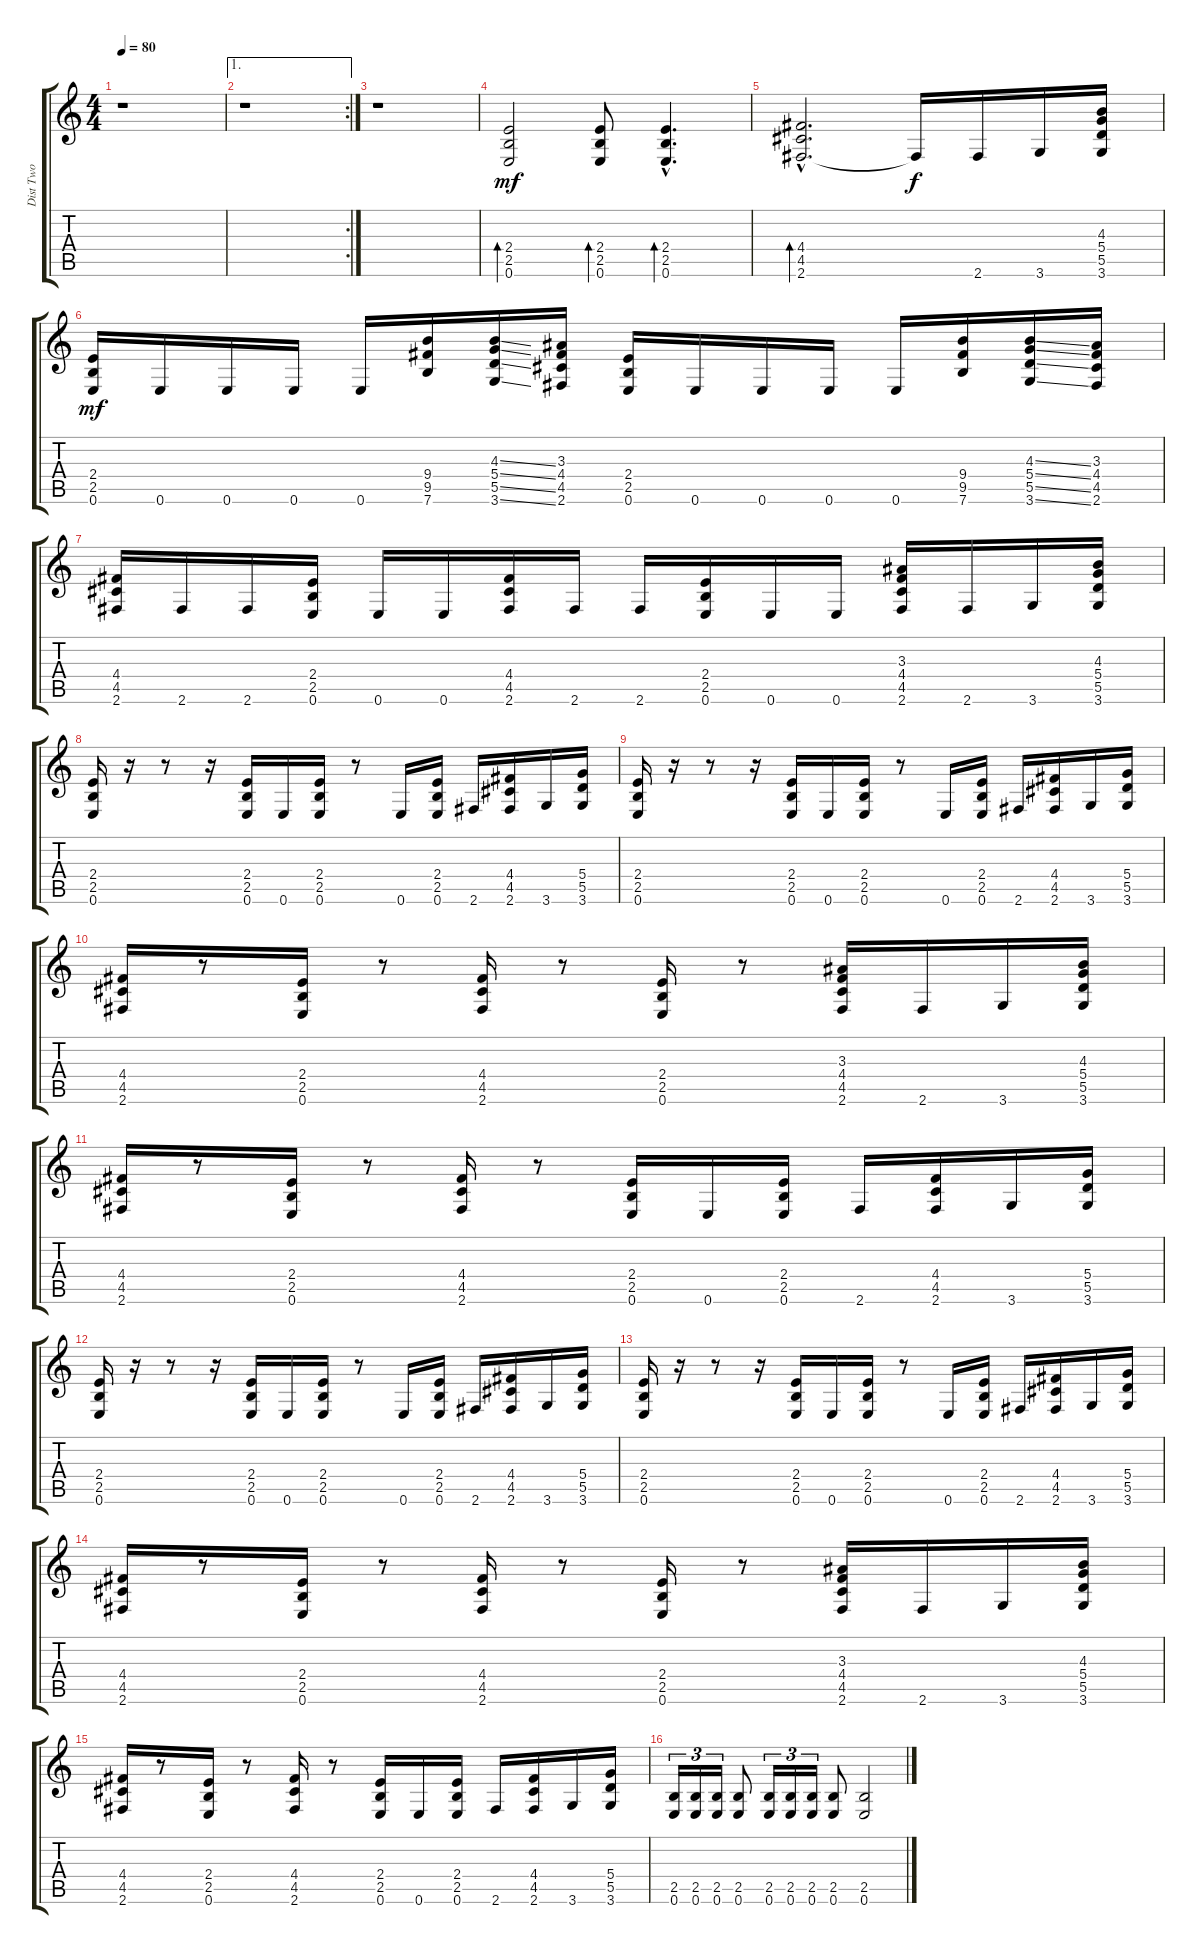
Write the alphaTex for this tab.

\track ("Dist Two" "Dist Two") {instrument overdrivenguitar}
\staff {score tabs}
\tuning (E4 B3 G3 D3 A2 E2) {hide}
\ts (4 4)
\tempo 80
\clef g2
\ks c
r.1{dy mf} |
\ae 1
\rc 2
r.1 |
r.1 |
(2.4 2.5 0.6).2{bd 480} (2.4 2.5 0.6).8{bd 480} (2.4{hac} 2.5{hac} 0.6{hac}).4{d bd 480} |
(4.4{hac} 4.5{hac} 2.6{hac}).2{d bd 480} 2.6{t}.16{dy f} 2.6.16 3.6.16 (4.3 5.4 5.5 3.6).16 |
(2.4 2.5 0.6).16{dy mf} 0.6.16 0.6.16 0.6.16 0.6.16 (9.4 9.5 7.6).16 (4.3{ss} 5.4{ss} 5.5{ss} 3.6{ss}).16 (3.3 4.4 4.5 2.6).16 (2.4 2.5 0.6).16 0.6.16 0.6.16 0.6.16 0.6.16 (9.4 9.5 7.6).16 (4.3{ss} 5.4{ss} 5.5{ss} 3.6{ss}).16 (3.3 4.4 4.5 2.6).16 |
(4.4 4.5 2.6).16 2.6.16 2.6.16 (2.4 2.5 0.6).16 0.6.16 0.6.16 (4.4 4.5 2.6).16 2.6.16 2.6.16 (2.4 2.5 0.6).16 0.6.16 0.6.16 (3.3 4.4 4.5 2.6).16 2.6.16 3.6.16 (4.3 5.4 5.5 3.6).16 |
(2.4 2.5 0.6).16 r.16 r.8 r.16 (2.4 2.5 0.6).16 0.6.16 (2.4 2.5 0.6).16 r.8 0.6.16 (2.4 2.5 0.6).16 2.6.16 (4.4 4.5 2.6).16 3.6.16 (5.4 5.5 3.6).16 |
(2.4 2.5 0.6).16 r.16 r.8 r.16 (2.4 2.5 0.6).16 0.6.16 (2.4 2.5 0.6).16 r.8 0.6.16 (2.4 2.5 0.6).16 2.6.16 (4.4 4.5 2.6).16 3.6.16 (5.4 5.5 3.6).16 |
(4.4 4.5 2.6).16 r.8 (2.4 2.5 0.6).16 r.8 (4.4 4.5 2.6).16 r.8 (2.4 2.5 0.6).16 r.8 (3.3 4.4 4.5 2.6).16 2.6.16 3.6.16 (4.3 5.4 5.5 3.6).16 |
(4.4 4.5 2.6).16 r.8 (2.4 2.5 0.6).16 r.8 (4.4 4.5 2.6).16 r.8 (2.4 2.5 0.6).16 0.6.16 (2.4 2.5 0.6).16 2.6.16 (4.4 4.5 2.6).16 3.6.16 (5.4 5.5 3.6).16 |
(2.4 2.5 0.6).16 r.16 r.8 r.16 (2.4 2.5 0.6).16 0.6.16 (2.4 2.5 0.6).16 r.8 0.6.16 (2.4 2.5 0.6).16 2.6.16 (4.4 4.5 2.6).16 3.6.16 (5.4 5.5 3.6).16 |
(2.4 2.5 0.6).16 r.16 r.8 r.16 (2.4 2.5 0.6).16 0.6.16 (2.4 2.5 0.6).16 r.8 0.6.16 (2.4 2.5 0.6).16 2.6.16 (4.4 4.5 2.6).16 3.6.16 (5.4 5.5 3.6).16 |
(4.4 4.5 2.6).16 r.8 (2.4 2.5 0.6).16 r.8 (4.4 4.5 2.6).16 r.8 (2.4 2.5 0.6).16 r.8 (3.3 4.4 4.5 2.6).16 2.6.16 3.6.16 (4.3 5.4 5.5 3.6).16 |
(4.4 4.5 2.6).16 r.8 (2.4 2.5 0.6).16 r.8 (4.4 4.5 2.6).16 r.8 (2.4 2.5 0.6).16 0.6.16 (2.4 2.5 0.6).16 2.6.16 (4.4 4.5 2.6).16 3.6.16 (5.4 5.5 3.6).16 |
(2.5 0.6).16{tu (3 2)} (2.5 0.6).16{tu (3 2)} (2.5 0.6).16{tu (3 2)} (2.5 0.6).8 (2.5 0.6).16{tu (3 2)} (2.5 0.6).16{tu (3 2)} (2.5 0.6).16{tu (3 2)} (2.5 0.6).8 (2.5 0.6).2
